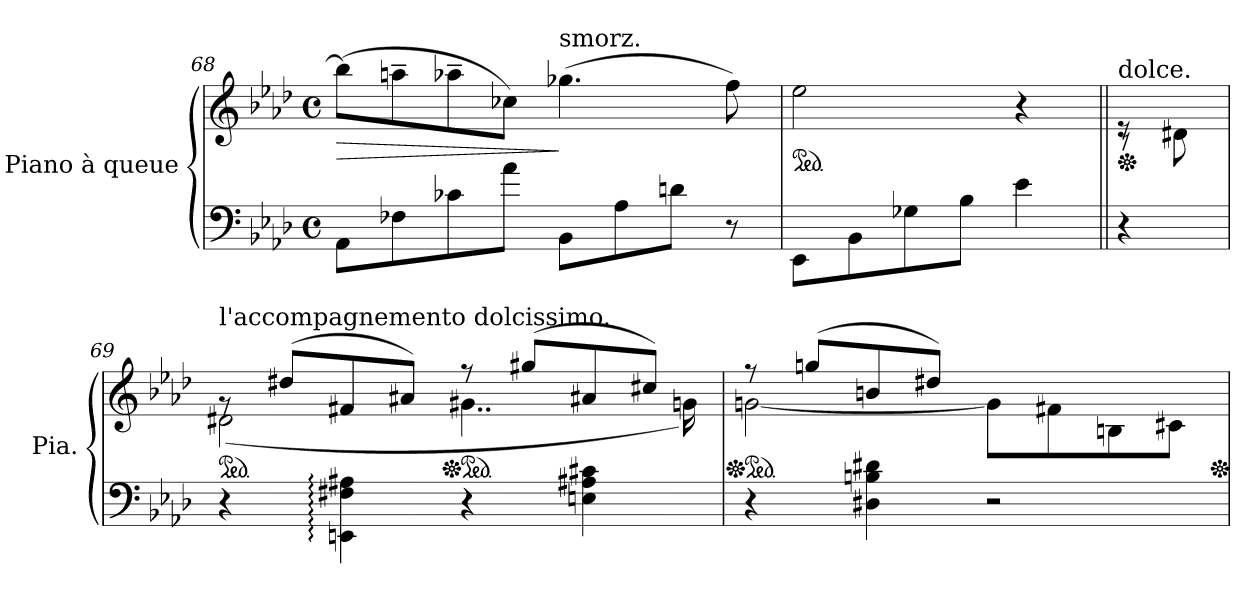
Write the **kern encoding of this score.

**kern	**kern	**dynam
*part1	*part1	*part1
*staff2	*staff1	*staff1/2
*I"Piano à queue	*	*
*I'Pia.	*	*
*clefF4	*clefG2	*
*k[b-e-a-d-]	*k[b-e-a-d-]	*
*M4/4	*M4/4	*
*met(c)	*met(c)	*
=68	=68	=68
!	!	!LO:HP:b
8AA-\L	(8bb-\L]	>
*	*MM65	*
8F-X\	8aan~\	.
8c-X\	8aa-X~\	.
*	*MM57	*
8a-\J	8cc-X\J)	.
!	!LO:TX:a:t=smorz.	!
8BB-\L	(4.gg-X\	]
8A-\	.	.
8dn\J	.	.
*	*MM50	*
8r	8ff\)	.
=68X4	=68X4	=68X4
*	*ped	*
8EE-\L	2ee-\	.
8BB-\	.	.
8G-X\	.	.
8B-\J	.	.
4e-\	4r	.
=68X5||	=68X5||	=68X5||
*	*Xped	*
*	*^	*
!	!LO:TX:a:t=dolce.	!	!
4r	8re	8r	.
*	*MM85	*	*
.	8ryy	8d#X\	.
!!LO:PB:g=z	!!
=69	=69	=69	=69
*	*ped	*	*
*	*MM75	*	*
!	!LO:TX:a:t=l'accompagnemento dolcissimo.	!	!
4r	8rg	(2d#X\	.
.	(>8dd#X/L	.	.
4EEn\: 4F#X\: 4A#X\:	8f#X/	.	.
.	8a#X/J)	.	.
*	*Xped	*	*
*	*ped	*	*
4r	8r	4..g#X\	.
.	(>8gg#X/L	.	.
4En\ 4A#X\ 4c#X\	8a#X/	.	.
.	8cc#X/J)	.	.
.	.	16gn\)	.
=70	=70	=70	=70
*	*Xped	*	*
*	*ped	*	*
4r	8r	[2gn\	.
.	(>8ggn/L	.	.
4D#X\ 4Bn\ 4d#X\	8bn/	.	.
.	8dd#X/J)	.	.
2r	2ryy	8g\L]	.
.	.	8f#X\	.
.	.	8Bn\	.
.	.	8c#X\J	.
*	*Xped	*	*
*	*v	*v	*
=	=	=
*-	*-	*-
